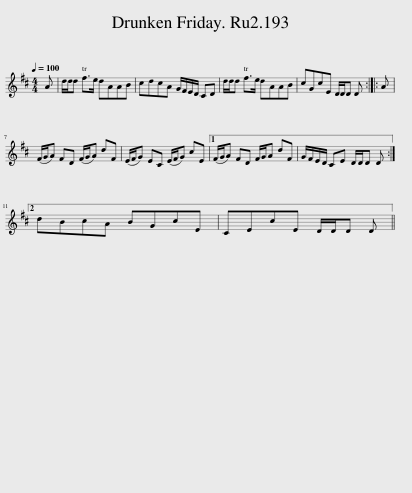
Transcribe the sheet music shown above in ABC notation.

X:1
L:1/8
Q:1/4=100
M:4/4
I:linebreak $
K:D
V:1 treble
V:1
 A | d/d/d f>e dAAB | cdcA G/F/E/D/ CD | d/d/d f>e dAAB | cGcE D/D/D D :: %5
 A |$ (F/G/A) FD (F/G/A) dF | (E/F/G) EC (E/F/G) cE |1 (F/G/A) FD F/G/A dF | G/F/E/D/ CE D/D/D D :|2$ %10
 dBcA BGcE | CEcE D/D/D D || %12
